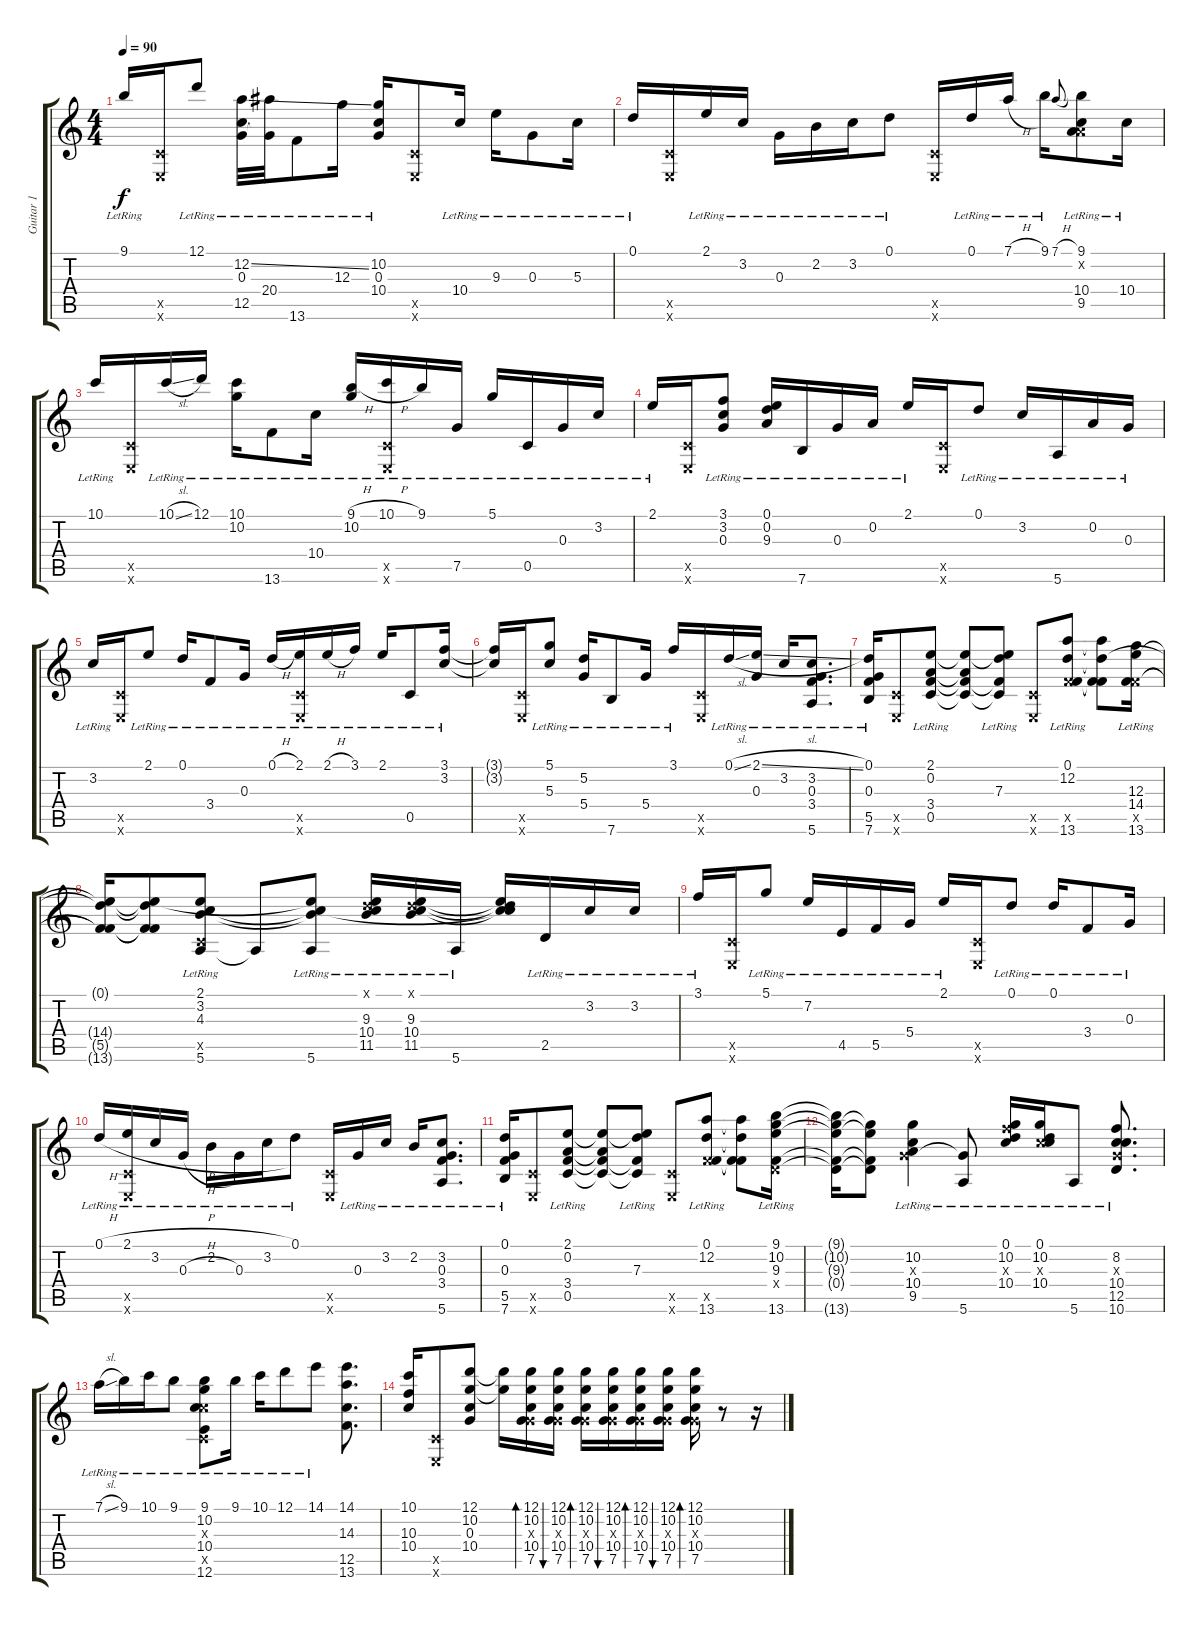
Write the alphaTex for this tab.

\track ("Guitar 1" "Guitar 1") {instrument electricguitarjazz}
\staff {score tabs}
\tuning (D4 A3 G3 D3 C3 E2) {hide}
\ts (4 4)
\tempo 90
\clef g2
\ks c
9.1{lr}.16{dy f} (0.5{x} 0.6{x}).16 12.1{lr}.8 (12.2{ss lr} 0.3{lr} 12.5{lr}).32 (0.3{lr t} 20.4{lr}).32 13.6{lr}.8 12.3{lr}.16 (10.2{lr} 0.3{lr} 10.4{lr}).16 (0.5{x} 0.6{x}).8 10.4{lr}.16 9.3{lr}.16 0.3{lr}.8 5.3{lr}.16 |
0.1{lr}.16 (0.5{x} 0.6{x}).16 2.1{lr}.16 3.2{lr}.16 0.3{lr}.16 2.2{lr}.16 3.2{lr}.16 0.1{lr}.8 (0.5{x} 0.6{x}).16 0.1{lr}.16 7.1{h lr}.16 9.1{lr}.16 7.1{h}.8{gr onbeat} (9.1{lr} 0.2{x} 10.4 9.5).8 10.4{lr}.16 |
10.1{lr}.16 (0.5{x} 0.6{x}).16 10.1{sl lr}.16 12.1{lr}.16 (10.1{lr} 10.2{lr}).16 13.6{lr}.8 10.4{lr}.16 (9.1{h lr} 10.2{lr}).16 (10.1{h lr} 0.5{x} 0.6{x}).16 9.1{lr}.16 7.5{lr}.16 5.1{lr}.16 0.5{lr}.16 0.3{lr}.16 3.2{lr}.16 |
2.1{lr}.16 (0.5{x} 0.6{x}).16 (3.1{lr} 3.2{lr} 0.3{lr}).8 (0.1{lr} 0.2{lr} 9.3{lr}).16 7.6{lr}.16 0.3{lr}.16 0.2{lr}.16 2.1{lr}.16 (0.5{x} 0.6{x}).16 0.1{lr}.8 3.2{lr}.16 5.6{lr}.16 0.2{lr}.16 0.3{lr}.16 |
3.2{lr}.16 (0.5{x} 0.6{x}).16 2.1{lr}.8 0.1{lr}.16 3.4{lr}.8 0.3{lr}.16 0.1{h lr}.16 (2.1{lr} 0.5{x} 0.6{x}).16 2.1{h lr}.16 3.1{lr}.16 2.1{lr}.16 0.5{lr}.8 (3.1{lr} 3.2{lr}).16 |
(3.1{t} 3.2{t}).16 (0.5{x} 0.6{x}).16 (5.1{lr} 5.3{lr}).8 (5.2{lr} 5.4{lr}).16 7.6{lr}.8 5.4{lr}.16 3.1{lr}.16 (0.5{x} 0.6{x}).16 0.1{sl lr}.16 (2.1{sl lr} 0.3{lr}).16 3.2{lr}.16 (3.2{lr} 0.3{lr} 3.4{lr} 5.6{lr}).8{d} |
(0.1{lr} 0.3{lr} 5.5{lr} 7.6{lr}).16 (0.5{x} 0.6{x}).8 (2.1{lr} 0.2{lr} 3.4{lr} 0.5{lr}).8 (2.1{t} 0.2{t} 3.4{t} 0.5{t}).8 (2.1{lr t} 7.3{lr} 3.4{t} 0.5{t}).8 (0.5{x} 0.6{x}).8 (0.1{lr} 12.2{lr} 5.5{x} 13.6{lr}).8 (0.1{t} 12.2{t} 5.5{t} 13.6{t}).8 (12.3{lr} 14.4{lr} 5.5{x} 13.6{lr}).16 |
(0.1{t} 14.4{t} 5.5{t} 13.6{t}).16 (0.1{t} 14.4{t} 5.5{t} 13.6{t}).8 (2.1{lr} 3.2{lr} 4.3{lr} 0.5{x} 5.6{lr}).8 5.6{t}.8 (3.2{t} 4.3{t} 14.4{t} 5.6{lr}).8 (0.1{x} 9.3{lr} 10.4{lr} 11.5{lr}).16 (0.1{x} 9.3{lr} 10.4{lr} 11.5{lr}).16 5.6{lr}.16 (0.1{t} 3.2{t} 9.3{t} 10.4{t}).16 2.5{lr}.16 3.2{lr}.16 3.2{lr}.16 |
3.1{lr}.16 (0.5{x} 0.6{x}).16 5.1{lr}.8 7.2{lr}.16 4.5{lr}.16 5.5{lr}.16 5.4{lr}.16 2.1{lr}.16 (0.5{x} 0.6{x}).16 0.1{lr}.8 0.1{lr}.16 3.4{lr}.8 0.3{lr}.16 |
0.1{h lr}.16 (2.1{h lr} 0.5{x} 0.6{x}).16 3.2{lr}.16 0.3{h lr}.16 2.2{lr}.16 0.3{lr}.16 3.2{lr}.16 0.1{lr}.8 (0.5{x} 0.6{x}).16 0.3{lr}.16 3.2{lr}.16 2.2{lr}.16 (3.2{lr} 0.3{lr} 3.4{lr} 5.6{lr}).8{d} |
(0.1{lr} 0.3{lr} 5.5{lr} 7.6{lr}).16 (0.5{x} 0.6{x}).8 (2.1{lr} 0.2{lr} 3.4{lr} 0.5{lr}).8 (2.1{t} 0.2{t} 3.4{t} 0.5{t}).8 (2.1{lr t} 7.3{lr} 3.4{t} 0.5{t}).8 (0.5{x} 0.6{x}).8 (0.1{lr} 12.2{lr} 5.5{x} 13.6{lr}).8 (0.1{t} 12.2{t} 5.5{t} 13.6{t}).8 (9.1 10.2{lr} 9.3{lr} 0.4{x} 13.6).16 |
(9.1{t} 10.2{t} 9.3{t} 0.4{t} 13.6{t}).16 (10.2{t} 9.3{t} 0.4{t} 13.6{t}).8 (10.2{lr} 0.3{x} 10.4{lr} 9.5).4 (0.3{t} 5.6{lr}).8 (0.1{lr} 10.2{lr} 10.3{x} 10.4{lr}).16 (0.1{lr} 10.2{lr} 5.3{x} 10.4{lr}).16 5.6{lr}.8 (8.2{lr} 0.3{x} 10.4{lr} 12.5 10.6{lr}).8{d} |
7.1{sl lr}.16 9.1{lr}.16 10.1{lr}.16 9.1{lr}.8 (9.1{lr} 10.2{lr} 5.3{x} 10.4 0.5{x} 12.6{lr}).8 9.1{lr}.16 10.1{lr}.16 12.1{lr}.8 14.1{lr}.8 (14.1 14.3 12.5 13.6).8{d} |
(10.1 10.3 10.4).16 (0.5{x} 0.6{x}).8 (12.1 10.2 0.3 10.4).8 (12.1{t} 10.2{t}).16 (12.1 10.2 0.3{x} 10.4 7.5).16{bd 480} (12.1 10.2 0.3{x} 10.4 7.5).16{bu 480} (12.1 10.2 0.3{x} 10.4 7.5).16{bd 480} (12.1 10.2 0.3{x} 10.4 7.5).16{bu 480} (12.1 10.2 0.3{x} 10.4 7.5).16{bd 480} (12.1 10.2 0.3{x} 10.4 7.5).16{bu 480} (12.1 10.2 0.3{x} 10.4 7.5).16{bd 480} r.8 r.16
